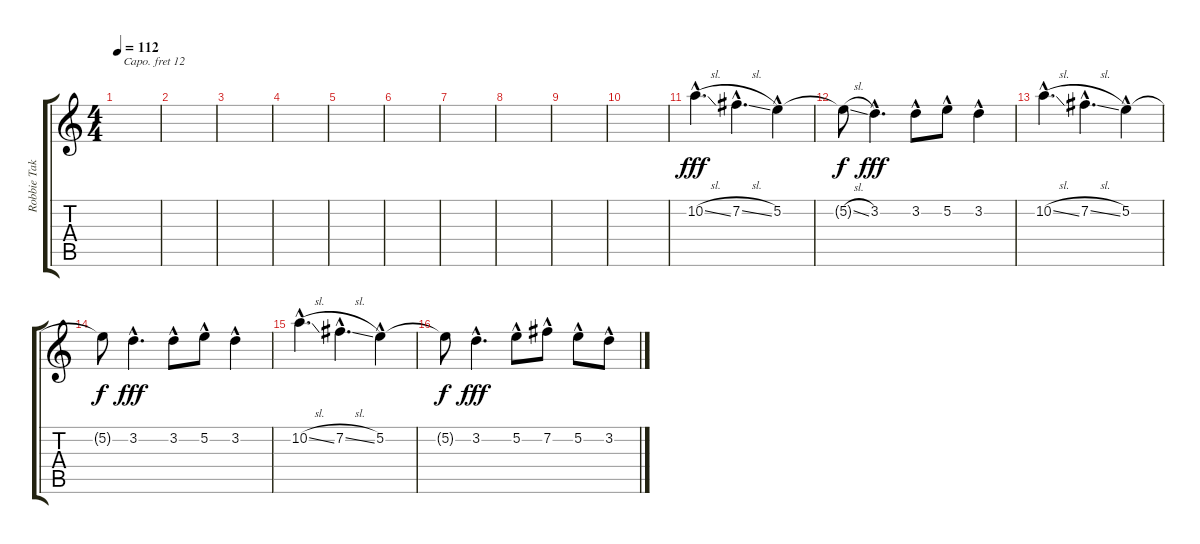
\track ("Robbie Takac/Greg Suran - Voice backing" "Robbie Tak") {instrument brightacousticpiano}
\staff {score tabs}
\capo 12
\tuning (E4 B3 G3 D3 A2 E2) {hide}
\ts (4 4)
\tempo 112
\clef g2
\ks c
|
|
|
|
|
|
|
|
|
|
10.2{sl hac}.4{d dy fff} 7.2{sl hac}.4{d} 5.2{hac}.4 |
5.2{sl t}.8{dy f} 3.2{hac}.4{d dy fff} 3.2{hac}.8 5.2{hac}.8 3.2{hac}.4 |
10.2{sl hac}.4{d} 7.2{sl hac}.4{d} 5.2{hac}.4 |
5.2{t}.8{dy f} 3.2{hac}.4{d dy fff} 3.2{hac}.8 5.2{hac}.8 3.2{hac}.4 |
10.2{sl hac}.4{d} 7.2{sl hac}.4{d} 5.2{hac}.4 |
5.2{t}.8{dy f} 3.2{hac}.4{d dy fff} 5.2{hac}.8 7.2{hac}.8 5.2{hac}.8 3.2{hac}.8
